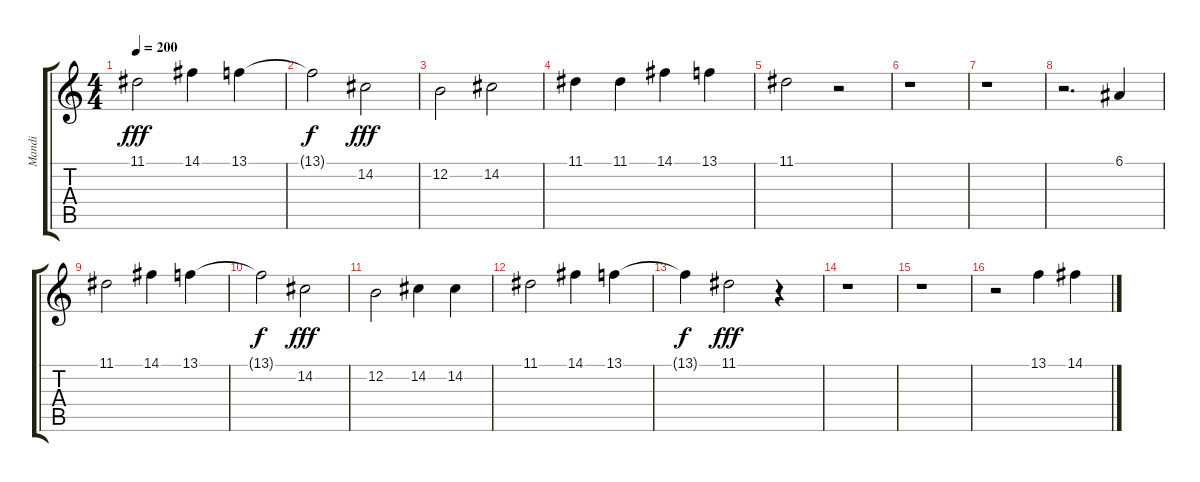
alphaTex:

\track ("Mandi" "Mandi") {instrument voiceoohs}
\staff {score tabs}
\tuning (E4 B3 G3 D3 A2 E2) {hide}
\ts (4 4)
\tempo 200
\clef g2
\ks c
11.1.2{dy fff} 14.1.4 13.1.4 |
13.1{t}.2{dy f} 14.2.2{dy fff} |
12.2.2 14.2.2 |
11.1.4 11.1.4 14.1.4 13.1.4 |
11.1.2 r.2 |
r.1 |
r.1 |
r.2{d} 6.1.4 |
11.1.2 14.1.4 13.1.4 |
13.1{t}.2{dy f} 14.2.2{dy fff} |
12.2.2 14.2.4 14.2.4 |
11.1.2 14.1.4 13.1.4 |
13.1{t}.4{dy f} 11.1.2{dy fff} r.4 |
r.1 |
r.1 |
r.2 13.1.4 14.1.4
